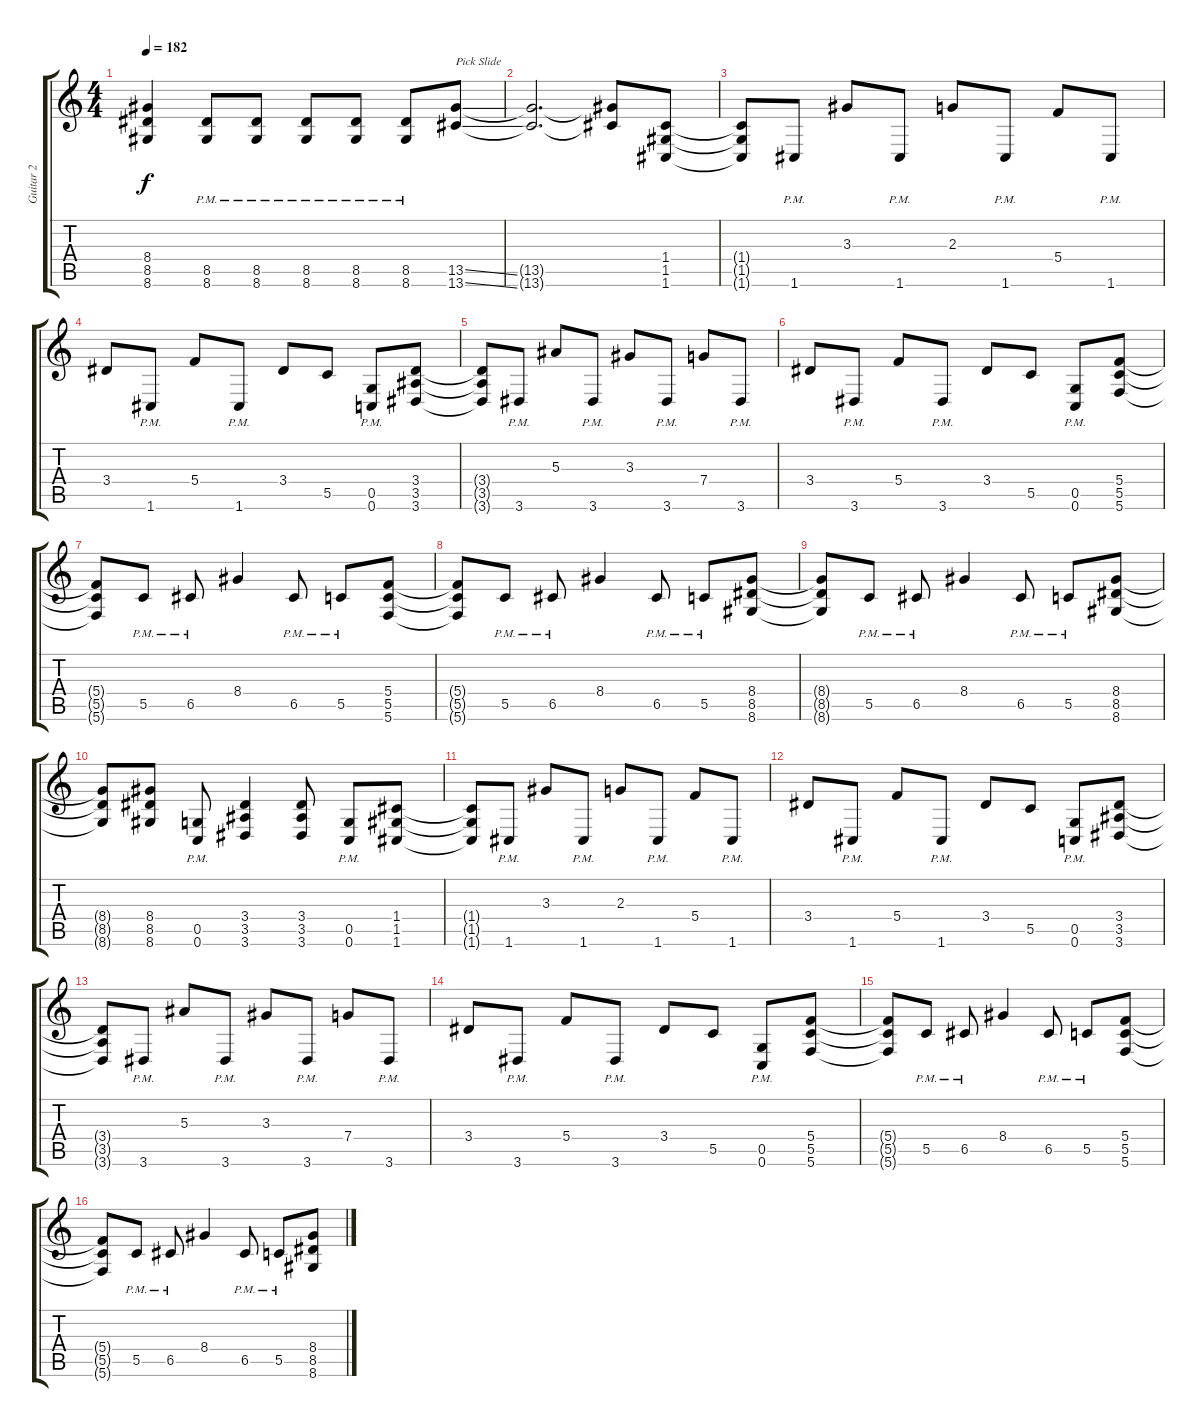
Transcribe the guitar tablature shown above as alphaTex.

\track ("Guitar 2" "Guitar 2") {instrument overdrivenguitar}
\staff {score tabs}
\tuning (D4 A3 F3 C3 G2 C2) {hide}
\ts (4 4)
\tempo 182
\clef g2
\ks c
(8.4{t} 8.5{t} 8.6{t}).4{dy f} (8.5{pm} 8.6{pm}).8 (8.5{pm} 8.6{pm}).8 (8.5{pm} 8.6{pm}).8 (8.5{pm} 8.6{pm}).8 (8.5{pm} 8.6{pm}).8 (13.5{ss} 13.6{ss}).8{txt "Pick Slide"} |
(13.5{t} 13.6{t}).2{d} (13.5{t} 13.6{t}).8 (1.4 1.5 1.6).8 |
(1.4{t} 1.5{t} 1.6{t}).8 1.6{pm}.8 3.3.8 1.6{pm}.8 2.3.8 1.6{pm}.8 5.4.8 1.6{pm}.8 |
3.4.8 1.6{pm}.8 5.4.8 1.6{pm}.8 3.4.8 5.5.8 (0.5{pm} 0.6{pm}).8 (3.4 3.5 3.6).8 |
(3.4{t} 3.5{t} 3.6{t}).8 3.6{pm}.8 5.3.8 3.6{pm}.8 3.3.8 3.6{pm}.8 7.4.8 3.6{pm}.8 |
3.4.8 3.6{pm}.8 5.4.8 3.6{pm}.8 3.4.8 5.5.8 (0.5{pm} 0.6{pm}).8 (5.4 5.5 5.6).8 |
(5.4{t} 5.5{t} 5.6{t}).8 5.5{pm}.8 6.5{pm}.8 8.4.4 6.5{pm}.8 5.5{pm}.8 (5.4 5.5 5.6).8 |
(5.4{t} 5.5{t} 5.6{t}).8 5.5{pm}.8 6.5{pm}.8 8.4.4 6.5{pm}.8 5.5{pm}.8 (8.4 8.5 8.6).8 |
(8.4{t} 8.5{t} 8.6{t}).8 5.5{pm}.8 6.5{pm}.8 8.4.4 6.5{pm}.8 5.5{pm}.8 (8.4 8.5 8.6).8 |
(8.4{t} 8.5{t} 8.6{t}).8 (8.4 8.5 8.6).8 (0.5{pm} 0.6{pm}).8 (3.4 3.5 3.6).4 (3.4 3.5 3.6).8 (0.5{pm} 0.6{pm}).8 (1.4 1.5 1.6).8 |
(1.4{t} 1.5{t} 1.6{t}).8 1.6{pm}.8 3.3.8 1.6{pm}.8 2.3.8 1.6{pm}.8 5.4.8 1.6{pm}.8 |
3.4.8 1.6{pm}.8 5.4.8 1.6{pm}.8 3.4.8 5.5.8 (0.5{pm} 0.6{pm}).8 (3.4 3.5 3.6).8 |
(3.4{t} 3.5{t} 3.6{t}).8 3.6{pm}.8 5.3.8 3.6{pm}.8 3.3.8 3.6{pm}.8 7.4.8 3.6{pm}.8 |
3.4.8 3.6{pm}.8 5.4.8 3.6{pm}.8 3.4.8 5.5.8 (0.5{pm} 0.6{pm}).8 (5.4 5.5 5.6).8 |
(5.4{t} 5.5{t} 5.6{t}).8 5.5{pm}.8 6.5{pm}.8 8.4.4 6.5{pm}.8 5.5{pm}.8 (5.4 5.5 5.6).8 |
(5.4{t} 5.5{t} 5.6{t}).8 5.5{pm}.8 6.5{pm}.8 8.4.4 6.5{pm}.8 5.5{pm}.8 (8.4 8.5 8.6).8
